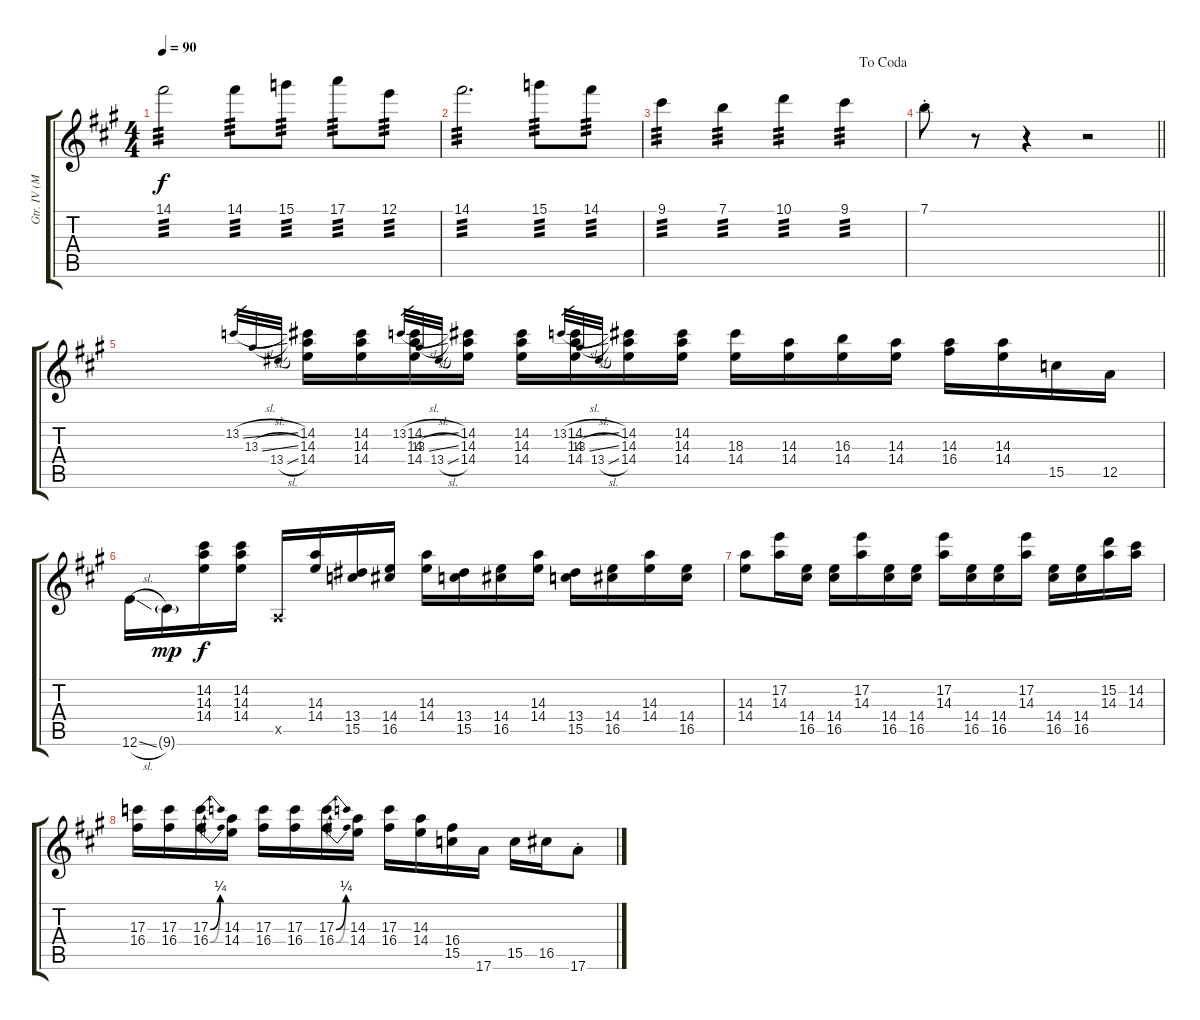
\track ("Gtr. IV (Mandolin arr. for Guitar)" "Gtr. IV (M") {instrument acousticguitarsteel}
\staff {score tabs}
\tuning (E4 B3 G3 D3 A2 E2) {hide}
\ts (4 4)
\tempo 90
\clef g2
\ks a
14.1.2{tp 3 dy f} 14.1.8{tp 3} 15.1.8{tp 3} 17.1.8{tp 3} 12.1.8{tp 3} |
14.1.2{d tp 3} 15.1.8{tp 3} 14.1.8{tp 3} |
\jump dacoda
9.1.4{tp 3} 7.1.4{tp 3} 10.1.4{tp 3} 9.1.4{tp 3} |
\barLineRight lightlight
7.1{st}.8 r.8 r.4 r.2 |
13.2{sl}.32{gr} 13.3{sl}.32{gr} 13.4{sl}.32{gr} (14.2 14.3 14.4).16 (14.2 14.3 14.4).16 (14.2 14.3 14.4).16 13.2{sl}.32{gr} 13.3{sl}.32{gr} 13.4{sl}.32{gr} (14.2 14.3 14.4).16 (14.2 14.3 14.4).16 (14.2 14.3 14.4).16 13.2{sl}.32{gr} 13.3{sl}.32{gr} 13.4{sl}.32{gr} (14.2 14.3 14.4).16 (14.2 14.3 14.4).16 (18.3 14.4).16 (14.3 14.4).16 (16.3 14.4).16 (14.3 14.4).16 (14.3 16.4).16 (14.3 14.4).16 15.5.16 12.5.16 |
12.6{sl}.16 9.6{g}.16{dy mp} (14.2 14.3 14.4).16{dy f} (14.2 14.3 14.4).16 0.5{x}.16 (14.3 14.4).16 (13.4 15.5).16 (14.4 16.5).16 (14.3 14.4).16 (13.4 15.5).16 (14.4 16.5).16 (14.3 14.4).16 (13.4 15.5).16 (14.4 16.5).16 (14.3 14.4).16 (14.4 16.5).16 |
(14.3 14.4).8 (17.2 14.3).16 (14.4 16.5).16 (14.4 16.5).16 (17.2 14.3).16 (14.4 16.5).16 (14.4 16.5).16 (17.2 14.3).16 (14.4 16.5).16 (14.4 16.5).16 (17.2 14.3).16 (14.4 16.5).16 (14.4 16.5).16 (15.2 14.3).16 (14.2 14.3).16 |
(17.3 16.4).16 (17.3 16.4).16 (17.3{be (bend 0 0 60 1)} 16.4{be (bend 0 0 60 1)}).16 (14.3 14.4).16 (17.3 16.4).16 (17.3 16.4).16 (17.3{be (bend 0 0 60 1)} 16.4{be (bend 0 0 60 1)}).16 (14.3 14.4).16 (17.3 16.4).16 (14.3 14.4).16 (16.4 15.5).16 17.6.16 15.5.16 16.5.16 17.6{st}.8
